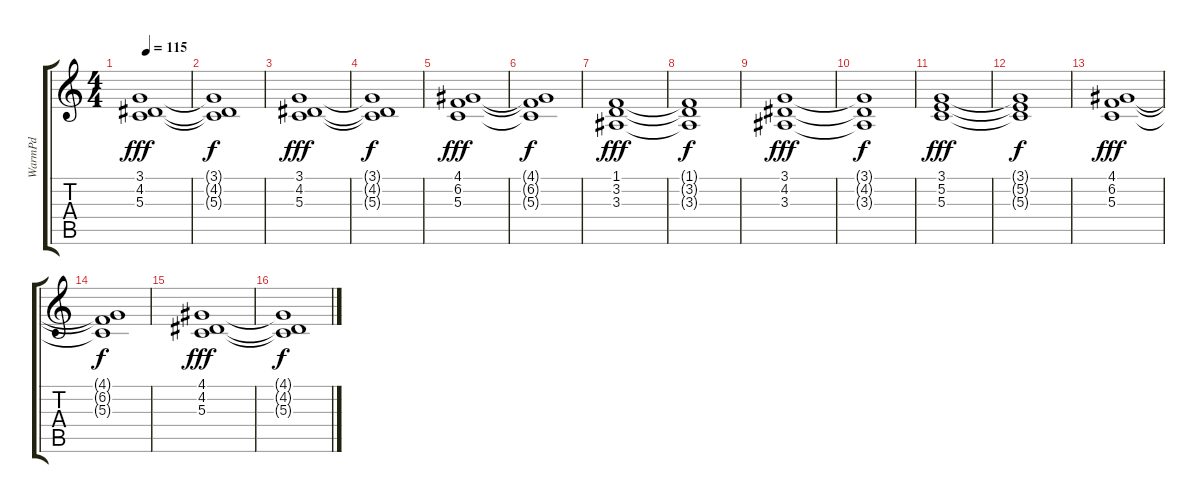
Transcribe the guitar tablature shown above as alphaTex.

\track ("WarmPd" "WarmPd") {instrument pad2warm}
\staff {score tabs}
\tuning (E4 B3 G3 D3 A2 E2) {hide}
\ts (4 4)
\tempo 115
\clef g2
\ks c
(3.1 4.2 5.3).1{dy fff} |
(3.1{t} 4.2{t} 5.3{t}).1{dy f} |
(3.1 4.2 5.3).1{dy fff} |
(3.1{t} 4.2{t} 5.3{t}).1{dy f} |
(4.1 6.2 5.3).1{dy fff} |
(4.1{t} 6.2{t} 5.3{t}).1{dy f} |
(1.1 3.2 3.3).1{dy fff} |
(1.1{t} 3.2{t} 3.3{t}).1{dy f} |
(3.1 4.2 3.3).1{dy fff} |
(3.1{t} 4.2{t} 3.3{t}).1{dy f} |
(3.1 5.2 5.3).1{dy fff} |
(3.1{t} 5.2{t} 5.3{t}).1{dy f} |
(4.1 6.2 5.3).1{dy fff} |
(4.1{t} 6.2{t} 5.3{t}).1{dy f} |
(4.1 4.2 5.3).1{dy fff} |
(4.1{t} 4.2{t} 5.3{t}).1{dy f}
